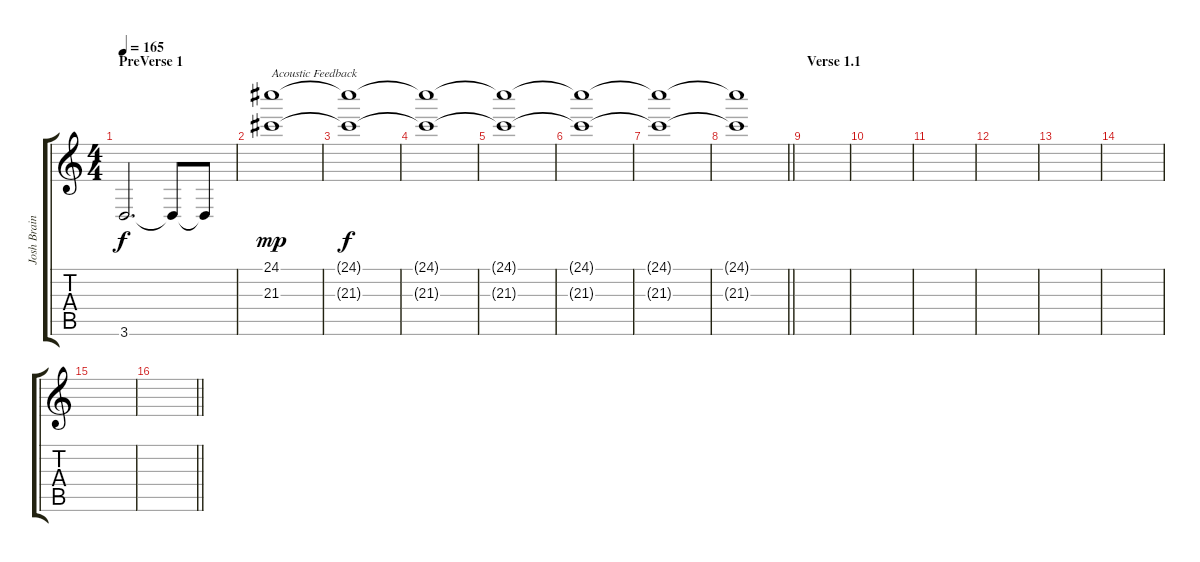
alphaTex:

\track ("Josh Brainard" "Josh Brain") {instrument distortionguitar}
\staff {score tabs}
\tuning (Db4 Ab3 E3 B2 Gb2 B1) {hide}
\ts (4 4)
\section ("" "PreVerse 1")
\tempo 165
\clef g2
\ks c
3.6{t}.2{d dy f} 3.6{t}.8 3.6{t}.8{volume 0} |
(24.1 21.3).1{txt "Acoustic Feedback" dy mp volume 6} |
(24.1{t} 21.3{t}).1{dy f} |
(24.1{t} 21.3{t}).1 |
(24.1{t} 21.3{t}).1 |
(24.1{t} 21.3{t}).1 |
(24.1{t} 21.3{t}).1 |
\barLineRight lightlight
(24.1{t} 21.3{t}).1 |
\section ("" "Verse 1.1")
|
|
|
|
|
|
|
\barLineRight lightlight
